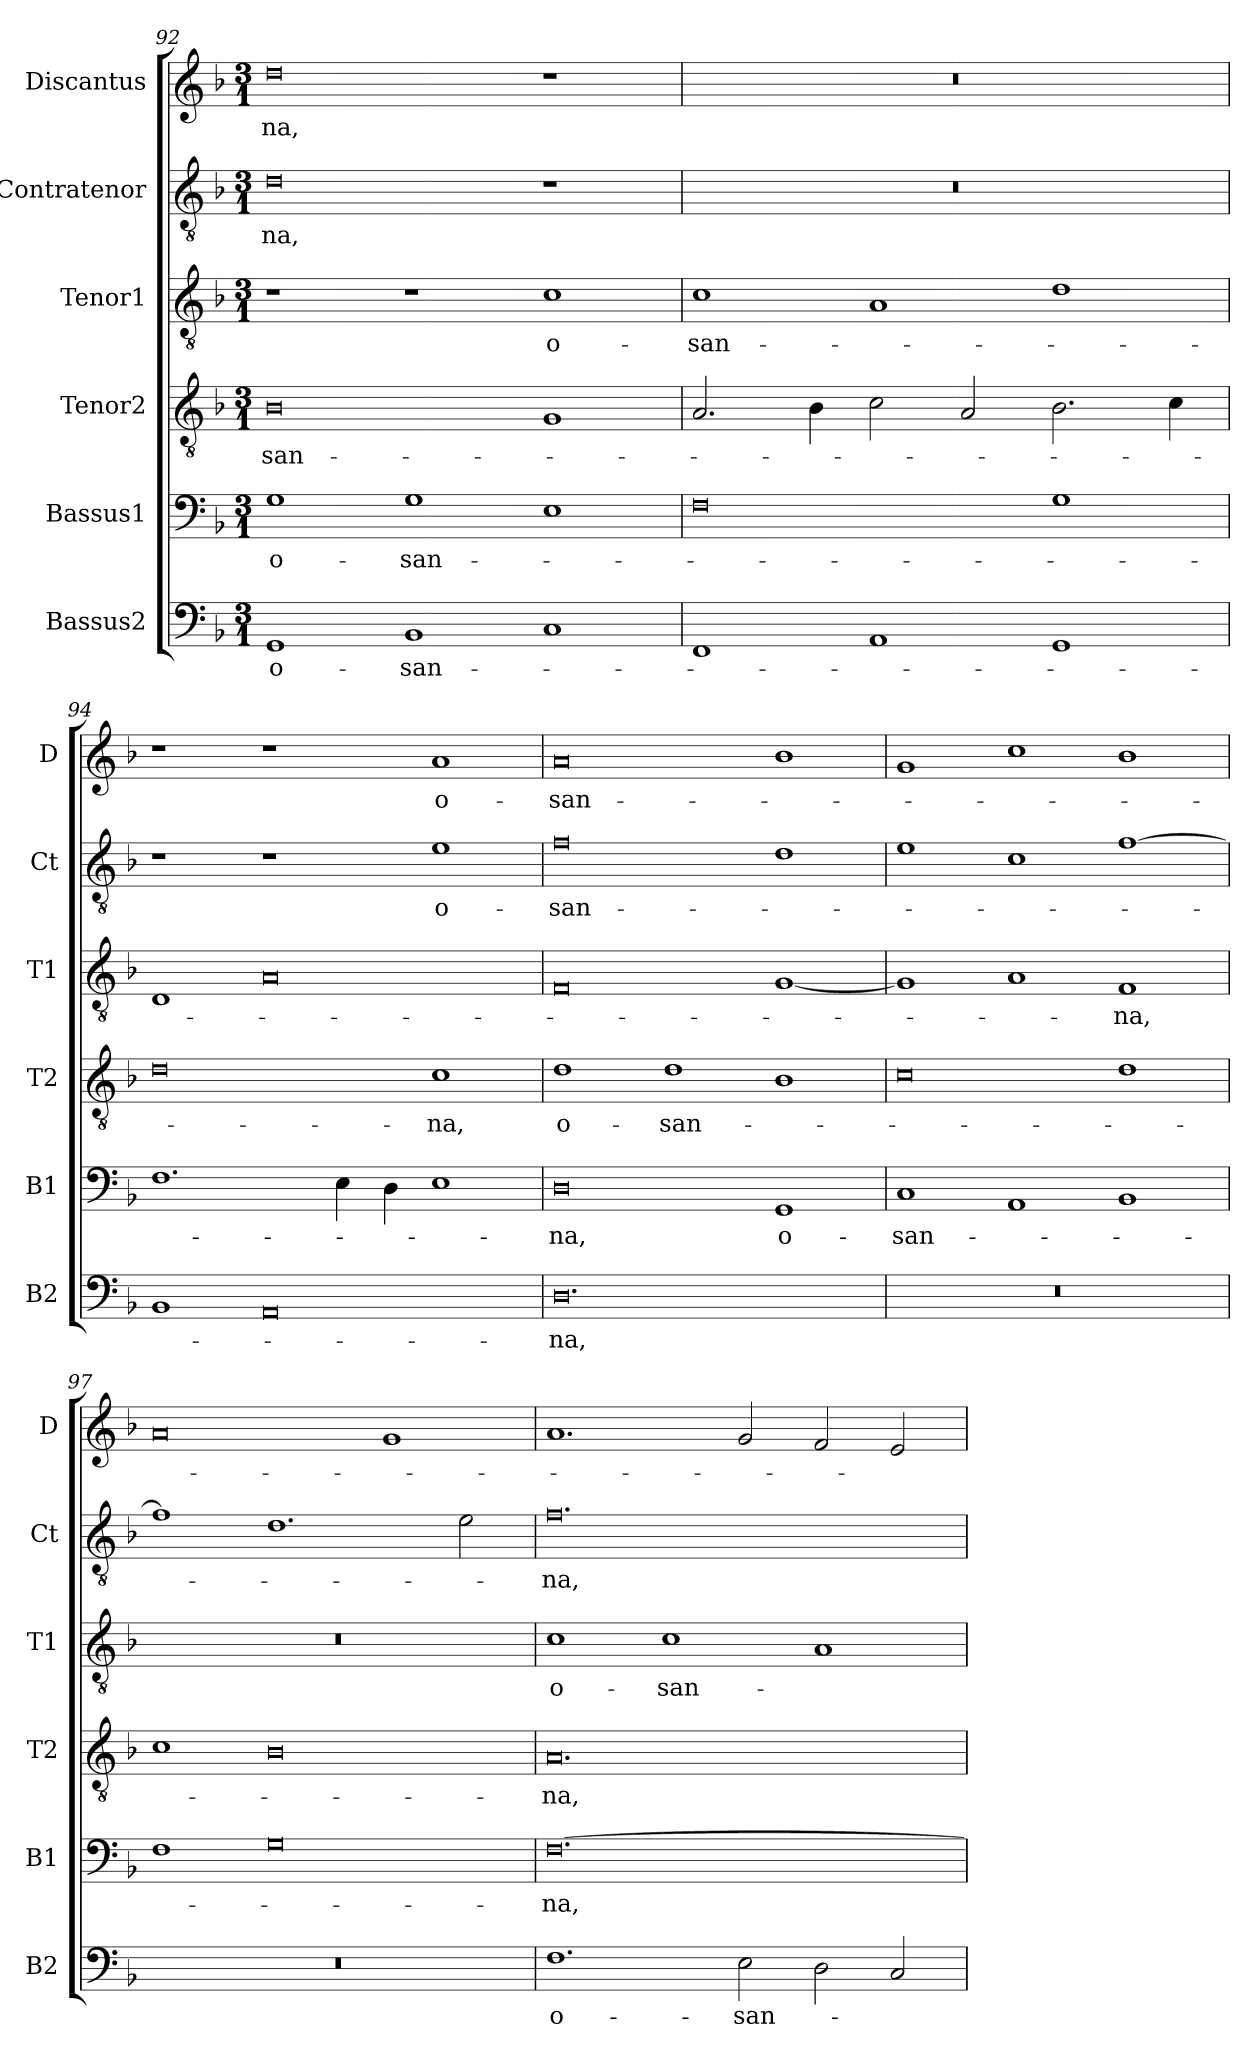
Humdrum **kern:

**kern	**text	**kern	**text	**kern	**text	**kern	**text	**kern	**text	**kern	**text
*part6	*part6	*part5	*part5	*part4	*part4	*part3	*part3	*part2	*part2	*part1	*part1
*staff6	*staff6	*staff5	*staff5	*staff4	*staff4	*staff3	*staff3	*staff2	*staff2	*staff1	*staff1
*I"Bassus2	*	*I"Bassus1	*	*I"Tenor2	*	*I"Tenor1	*	*I"Contratenor	*	*I"Discantus	*
*I'B2	*	*I'B1	*	*I'T2	*	*I'T1	*	*I'Ct	*	*I'D	*
*clefF4	*	*clefF4	*	*clefGv2	*	*clefGv2	*	*clefGv2	*	*clefG2	*
*k[b-]	*	*k[b-]	*	*k[b-]	*	*k[b-]	*	*k[b-]	*	*k[b-]	*
*M3/1	*	*M3/1	*	*M3/1	*	*M3/1	*	*M3/1	*	*M3/1	*
=92	=92	=92	=92	=92	=92	=92	=92	=92	=92	=92	=92
1GG	o-	1G	o-	0B-	-san-	1r	.	0d	-na,	0dd	-na,
1BB-	-san-	1G	-san-	.	.	1r	.	.	.	.	.
1C	.	1E	.	1G	.	1c	o-	1r	.	1r	.
=93	=93	=93	=93	=93	=93	=93	=93	=93	=93	=93	=93
1FF	.	0F	.	2.A	.	1c	-san-	0.r	.	0.r	.
.	.	.	.	4B-	.	.	.	.	.	.	.
1AA	.	.	.	2c	.	1A	.	.	.	.	.
.	.	.	.	2A	.	.	.	.	.	.	.
1GG	.	1G	.	2.B-	.	1d	.	.	.	.	.
.	.	.	.	4c	.	.	.	.	.	.	.
=94	=94	=94	=94	=94	=94	=94	=94	=94	=94	=94	=94
1BB-	.	1.F	.	0d	.	1D	.	1r	.	1r	.
0AA	.	.	.	.	.	0A	.	1r	.	1r	.
.	.	4E	.	.	.	.	.	.	.	.	.
.	.	4D	.	.	.	.	.	.	.	.	.
.	.	1E	.	1c	-na,	.	.	1e	o-	1a	o-
=95	=95	=95	=95	=95	=95	=95	=95	=95	=95	=95	=95
0.D	-na,	0D	-na,	1d	o-	0F	.	0f	-san-	0a	-san-
.	.	.	.	1d	-san-	.	.	.	.	.	.
.	.	1GG	o-	1B-	.	[1G	.	1d	.	1b-	.
=96	=96	=96	=96	=96	=96	=96	=96	=96	=96	=96	=96
0.r	.	1C	-san-	0c	.	1G]	.	1e	.	1g	.
.	.	1AA	.	.	.	1A	.	1c	.	1cc	.
.	.	1BB-	.	1d	.	1F	-na,	[1f	.	1b-	.
=97	=97	=97	=97	=97	=97	=97	=97	=97	=97	=97	=97
0.r	.	1F	.	1c	.	0.r	.	1f]	.	0a	.
.	.	0G	.	0B-	.	.	.	1.d	.	.	.
.	.	.	.	.	.	.	.	.	.	1g	.
.	.	.	.	.	.	.	.	2e	.	.	.
=98	=98	=98	=98	=98	=98	=98	=98	=98	=98	=98	=98
1.F	o-	[0.F	-na,	0.A	-na,	1c	o-	0.f	-na,	1.a	.
.	.	.	.	.	.	1c	-san-	.	.	.	.
2E	-san-	.	.	.	.	.	.	.	.	2g	.
2D	.	.	.	.	.	1A	.	.	.	2f	.
2C	.	.	.	.	.	.	.	.	.	2e	.
=	=	=	=	=	=	=	=	=	=	=	=
*-	*-	*-	*-	*-	*-	*-	*-	*-	*-	*-	*-
